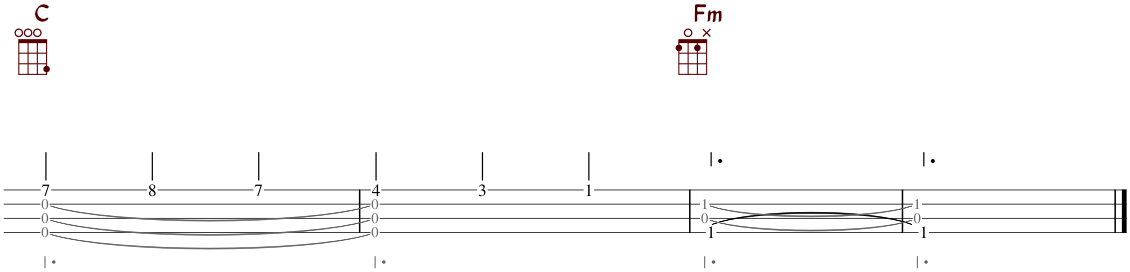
**kern	**harte
*part1	*part1
*staff1	*
*I"Ukulélé [Tablature]	*
!!LO:PB:g=z
*	*
*k[b-e-]	*
*M3/4	*
=45	=45
*^	*
4een/	[2.g!i\ [2.c!i\ [2.e!i\	C:maj
4ff/	.	.
4ee/	.	.
=46	=46	=46
4dd-/	2.c!i\] 2.e!i\] 2.g!i\]	.
4cc/	.	.
4b-/	.	.
=47	=47	=47
!	!	!LO:H:kt=m
[2.a-/	[2.c!i\ [2.f!i\	F:min
=48	=48	=48
2.a-/]	2.c!i\] 2.f!i\]	.
*v	*v	*
==	==
*-	*-
